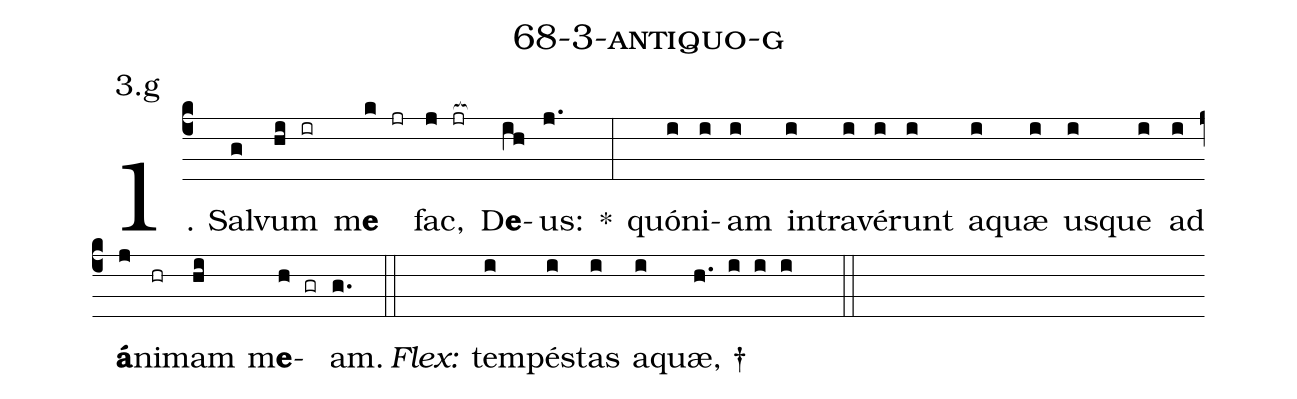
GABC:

name: 68-3-antiquo-g;
annotation: 3.g;
%%
(c4)1. Sal(g)vum(hi ir) m<b>e</b>(k jr) fac,(j jr[ocb:1{]) D<b>e</b>(ih[ocb:0}])us:(j.) *(:) quón(i)i(i)am(i) in(i)tra(i)vé(i)runt(i) a(i)quæ(i) us(i)que(i) ad(i) <b>á</b>(j)ni(hr)mam(hi) m<b>e</b>(h gr)am.(g.) (::)
<i>Flex:</i>()  tem(i)pés(i)tas(i) a(i)quæ, †(h. i i i  ::)
